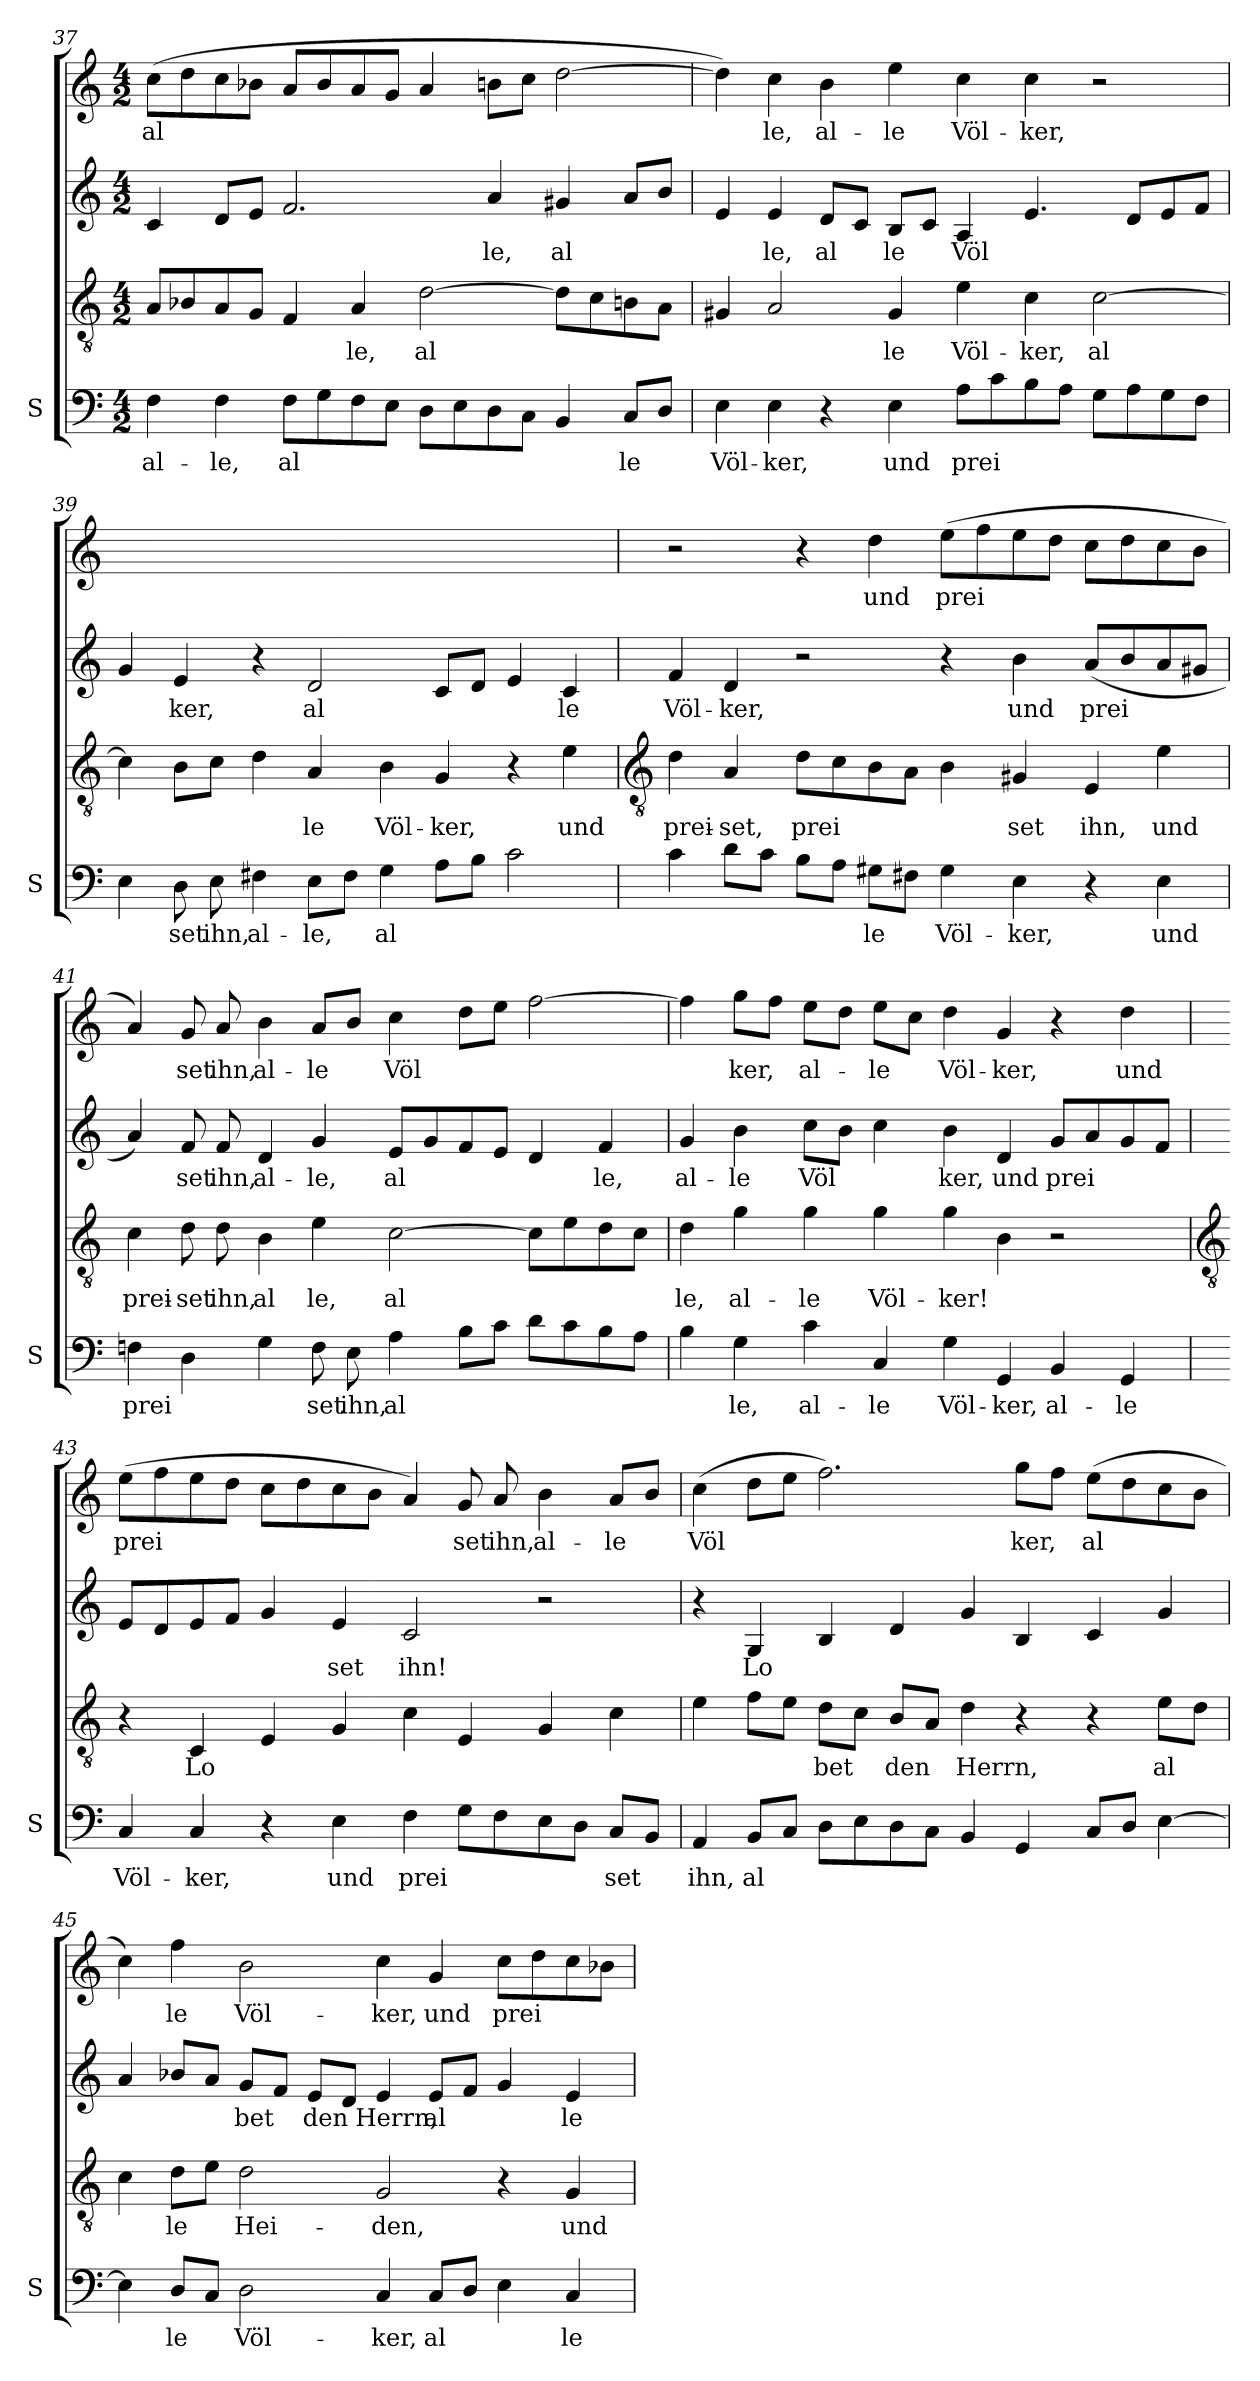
**kern	**text	**kern	**text	**kern	**text	**kern	**text
*part1	*part1	*part1	*part1	*part1	*part1	*part1	*part1
*staff4	*staff4	*staff3	*staff3	*staff2	*staff2	*staff1	*staff1
*I"S	*	*	*	*	*	*	*
*I'S	*	*	*	*	*	*	*
!!LO:LB:g=z
*clefF4	*	*clefGv2	*	*clefG2	*	*clefG2	*
*k[]	*	*k[]	*	*k[]	*	*k[]	*
*C:	*	*C:	*	*C:	*	*C:	*
*M4/2	*	*M4/2	*	*M4/2	*	*M4/2	*
=37	=37	=37	=37	=37	=37	=37	=37
!	!LO:LY:b	!	!	!	!	!	!LO:LY:b
4F	al-	8AL	.	4c	.	(>8ccL	al
.	.	8B-X	.	.	.	8dd	.
!	!LO:LY:b	!	!	!	!	!	!
4F	-le,	8A	.	8dL	.	8cc	.
.	.	8GJ	.	8eJ	.	8b-XJ	.
!	!LO:LY:b	!	!	!	!	!	!
8FL	al	4F	.	2.f	.	8aL	.
8G	.	.	.	.	.	8b-	.
!	!	!	!LO:LY:b	!	!	!	!
8F	.	4A	le,	.	.	8a	.
8EJ	.	.	.	.	.	8gJ	.
!	!	!	!LO:LY:b	!	!	!	!
8DL	.	[2d	al	.	.	4a	.
8E	.	.	.	.	.	.	.
!	!	!	!	!	!LO:LY:b	!	!
8D	.	.	.	4a	le,	8bnL	.
8CJ	.	.	.	.	.	8ccJ	.
!	!	!	!	!	!LO:LY:b	!	!
4BB	.	8dL]	.	4g#X	al	[2dd	.
.	.	8c	.	.	.	.	.
!	!LO:LY:b	!	!	!	!	!	!
8CL	le	8Bn	.	8aL	.	.	.
8DJ	.	8AJ	.	8bJ	.	.	.
=38	=38	=38	=38	=38	=38	=38	=38
!	!LO:LY:b	!	!	!	!	!	!
4E	Völ-	4G#X	.	4e	.	4dd])	.
!	!LO:LY:b	!	!	!	!LO:LY:b	!	!LO:LY:b
4E	-ker,	2A	.	4e	le,	4cc	le,
!	!	!	!	!	!LO:LY:b	!	!LO:LY:b
4r	.	.	.	8dL	al	4b	al-
.	.	.	.	8cJ	.	.	.
!	!LO:LY:b	!	!LO:LY:b	!	!LO:LY:b	!	!LO:LY:b
4E	und	4G#	le	8BL	le	4ee	-le
.	.	.	.	8cJ	.	.	.
!	!LO:LY:b	!	!LO:LY:b	!	!LO:LY:b	!	!LO:LY:b
8AL	prei	4e	Völ-	4A	Völ	4cc	Völ-
8c	.	.	.	.	.	.	.
!	!	!	!LO:LY:b	!	!	!	!LO:LY:b
8B	.	4c	-ker,	4.e	.	4cc	-ker,
8AJ	.	.	.	.	.	.	.
!	!	!	!LO:LY:b	!	!	!	!
8GL	.	[2c	al	.	.	2r	.
8A	.	.	.	8dL	.	.	.
8G	.	.	.	8e	.	.	.
8FJ	.	.	.	8fJ	.	.	.
=39	=39	=39	=39	=39	=39	=39	=39
4E	.	4c]	.	4g	.	0ryy	.
!	!LO:LY:b	!	!	!	!LO:LY:b	!	!
8D	set	8BL	.	4e	ker,	.	.
!	!LO:LY:b	!	!	!	!	!	!
8E	ihn,	8cJ	.	.	.	.	.
!	!LO:LY:b	!	!	!	!	!	!
4F#X	al-	4d	.	4r	.	.	.
!	!LO:LY:b	!	!LO:LY:b	!	!LO:LY:b	!	!
8EL	-le,	4A	le	2d	al	.	.
8F#J	.	.	.	.	.	.	.
!	!LO:LY:b	!	!LO:LY:b	!	!	!	!
4G	al	4B	Völ-	.	.	.	.
!	!	!	!LO:LY:b	!	!	!	!
8AL	.	4G	-ker,	8cL	.	.	.
8BJ	.	.	.	8dJ	.	.	.
2c	.	4r	.	4e	.	.	.
!	!	!	!LO:LY:b	!	!LO:LY:b	!	!
.	.	4e	und	4c	le	.	.
!!LO:LB:g=z
=40	=40	=40	=40	=40	=40	=40	=40
*	*	*clefGv2	*	*	*	*	*
!	!	!	!LO:LY:b	!	!LO:LY:b	!	!
4c	.	4d	prei-	4f	Völ-	2r	.
!	!	!	!LO:LY:b	!	!LO:LY:b	!	!
8dL	.	4A	-set,	4d	-ker,	.	.
8cJ	.	.	.	.	.	.	.
!	!	!	!LO:LY:b	!	!	!	!
8BL	.	8dL	prei	2r	.	4r	.
8AJ	.	8c	.	.	.	.	.
!	!LO:LY:b	!	!	!	!	!	!LO:LY:b
8G#XL	le	8B	.	.	.	4dd	und
8F#XJ	.	8AJ	.	.	.	.	.
!	!LO:LY:b	!	!	!	!	!	!LO:LY:b
4G#	Völ-	4B	.	4r	.	(>8eeL	prei
.	.	.	.	.	.	8ff	.
!	!LO:LY:b	!	!LO:LY:b	!	!LO:LY:b	!	!
4E	-ker,	4G#X	set	4b	und	8ee	.
.	.	.	.	.	.	8ddJ	.
!	!	!	!LO:LY:b	!	!LO:LY:b	!	!
4r	.	4E	ihn,	(>8aL	prei	8ccL	.
.	.	.	.	8b	.	8dd	.
!	!LO:LY:b	!	!LO:LY:b	!	!	!	!
4E	und	4e	und	8a	.	8cc	.
.	.	.	.	8g#XJ	.	8bJ	.
=41	=41	=41	=41	=41	=41	=41	=41
!	!LO:LY:b	!	!LO:LY:b	!	!	!	!
4Fn	prei	4c	prei-	4a)	.	4a)	.
!	!	!	!LO:LY:b	!	!LO:LY:b	!	!LO:LY:b
4D	.	8d	-set	8f	set	8g	set
!	!	!	!LO:LY:b	!	!LO:LY:b	!	!LO:LY:b
.	.	8d	ihn,	8f	ihn,	8a	ihn,
!	!	!	!LO:LY:b	!	!LO:LY:b	!	!LO:LY:b
4G	.	4B	al	4d	al-	4b	al-
!	!LO:LY:b	!	!LO:LY:b	!	!LO:LY:b	!	!LO:LY:b
8F	set	4e	-le,	4g	-le,	8aL	-le
!	!LO:LY:b	!	!	!	!	!	!
8E	ihn,	.	.	.	.	8bJ	.
!	!LO:LY:b	!	!LO:LY:b	!	!LO:LY:b	!	!LO:LY:b
4A	al	(>[2c	al	8eL	al	4cc	Völ
.	.	.	.	8g	.	.	.
8BL	.	.	.	8f	.	8ddL	.
8cJ	.	.	.	8eJ	.	8eeJ	.
8dL	.	8cL]	.	4d	.	[2ff	.
8c	.	8e	.	.	.	.	.
!	!	!	!	!	!LO:LY:b	!	!
8B	.	8d	.	4f	le,	.	.
8AJ	.	8cJ	.	.	.	.	.
=42	=42	=42	=42	=42	=42	=42	=42
!	!	!	!LO:LY:b	!	!LO:LY:b	!	!
4B	.	4d	le,	4g	al-	4ff])	.
!	!LO:LY:b	!	!LO:LY:b	!	!LO:LY:b	!	!LO:LY:b
4G	le,	4g	al-	4b	-le	8ggL	ker,
.	.	.	.	.	.	8ffJ	.
!	!LO:LY:b	!	!LO:LY:b	!	!LO:LY:b	!	!LO:LY:b
4c	al-	4g	-le	8ccL	Völ	8eeL	al-
.	.	.	.	8bJ	.	8ddJ	.
!	!LO:LY:b	!	!LO:LY:b	!	!	!	!LO:LY:b
4C	-le	4g	Völ-	4cc	.	8eeL	-le
.	.	.	.	.	.	8ccJ	.
!	!LO:LY:b	!	!LO:LY:b	!	!LO:LY:b	!	!LO:LY:b
4G	Völ-	4g	-ker!	4b	ker,	4dd	Völ-
!	!LO:LY:b	!	!	!	!LO:LY:b	!	!LO:LY:b
4GG	-ker,	4B	.	4d	und	4g	-ker,
!	!LO:LY:b	!	!	!	!LO:LY:b	!	!
4BB	al-	2r	.	8gL	prei	4r	.
.	.	.	.	8a	.	.	.
!	!LO:LY:b	!	!	!	!	!	!LO:LY:b
4GG	-le	.	.	8g	.	4dd	und
.	.	.	.	8fJ	.	.	.
!!LO:LB:g=z
=43	=43	=43	=43	=43	=43	=43	=43
*	*	*clefGv2	*	*	*	*	*
!	!LO:LY:b	!	!	!	!	!	!LO:LY:b
4C	Völ-	4r	.	8eL	.	(>8eeL	prei
.	.	.	.	8d	.	8ff	.
!	!LO:LY:b	!	!LO:LY:b	!	!	!	!
4C	-ker,	4C	Lo	8e	.	8ee	.
.	.	.	.	8fJ	.	8ddJ	.
4r	.	4E	.	4g	.	8ccL	.
.	.	.	.	.	.	8dd	.
!	!LO:LY:b	!	!	!	!LO:LY:b	!	!
4E	und	4G	.	4e	set	8cc	.
.	.	.	.	.	.	8bJ	.
!	!LO:LY:b	!	!	!	!LO:LY:b	!	!
4F	prei	4c	.	2c	ihn!	4a)	.
!	!	!	!	!	!	!	!LO:LY:b
8GL	.	4E	.	.	.	8g	set
!	!	!	!	!	!	!	!LO:LY:b
8F	.	.	.	.	.	8a	ihn,
!	!	!	!	!	!	!	!LO:LY:b
8E	.	4G	.	2r	.	4b	al-
8DJ	.	.	.	.	.	.	.
!	!LO:LY:b	!	!	!	!	!	!LO:LY:b
8CL	set	4c	.	.	.	8aL	-le
8BBJ	.	.	.	.	.	8bJ	.
=44	=44	=44	=44	=44	=44	=44	=44
!	!LO:LY:b	!	!	!	!	!	!LO:LY:b
4AA	ihn,	4e	.	4r	.	(>4cc	Völ
!	!LO:LY:b	!	!	!	!LO:LY:b	!	!
(>8BBL	al	8fL	.	4G	Lo	8ddL	.
8CJ	.	8eJ	.	.	.	8eeJ	.
!	!	!	!LO:LY:b	!	!	!	!
8DL	.	8dL	bet	4B	.	2.ff)	.
8E	.	8cJ	.	.	.	.	.
!	!	!	!LO:LY:b	!	!	!	!
8D	.	8BL	den	4d	.	.	.
8CJ	.	8AJ	.	.	.	.	.
!	!	!	!LO:LY:b	!	!	!	!
4BB	.	4d	Herrn,	4g	.	.	.
!	!	!	!	!	!	!	!LO:LY:b
4GG	.	4r	.	4B	.	8ggL	ker,
.	.	.	.	.	.	8ffJ	.
!	!	!	!	!	!	!	!LO:LY:b
8CL	.	4r	.	4c	.	(>8eeL	al
8DJ	.	.	.	.	.	8dd	.
!	!	!	!LO:LY:b	!	!	!	!
[4E	.	8eL	al	4g	.	8cc	.
.	.	8dJ	.	.	.	8bJ	.
=45	=45	=45	=45	=45	=45	=45	=45
4E]	.	4c	.	4a	.	4cc)	.
!	!LO:LY:b	!	!LO:LY:b	!	!	!	!LO:LY:b
8DL	le	8dL	le	8b-XL	.	4ff	le
8CJ	.	8eJ	.	8aJ	.	.	.
!	!LO:LY:b	!	!LO:LY:b	!	!LO:LY:b	!	!LO:LY:b
2D	Völ-	2d	Hei-	8gL	bet	2b	Völ-
.	.	.	.	8fJ	.	.	.
!	!	!	!	!	!LO:LY:b	!	!
.	.	.	.	8eL	den	.	.
.	.	.	.	8dJ	.	.	.
!	!LO:LY:b	!	!LO:LY:b	!	!LO:LY:b	!	!LO:LY:b
4C	-ker,	2G	-den,	4e	Herrn,	4cc	-ker,
!	!LO:LY:b	!	!	!	!LO:LY:b	!	!LO:LY:b
8CL	al	.	.	8eL	al	4g	und
8DJ	.	.	.	8fJ	.	.	.
!	!	!	!	!	!	!	!LO:LY:b
4E	.	4r	.	4g	.	8ccL	prei
.	.	.	.	.	.	8dd	.
!	!LO:LY:b	!	!LO:LY:b	!	!LO:LY:b	!	!
4C	le	4G	und	4e	le	8cc	.
.	.	.	.	.	.	8b-XJ)	.
=	=	=	=	=	=	=	=
*-	*-	*-	*-	*-	*-	*-	*-
